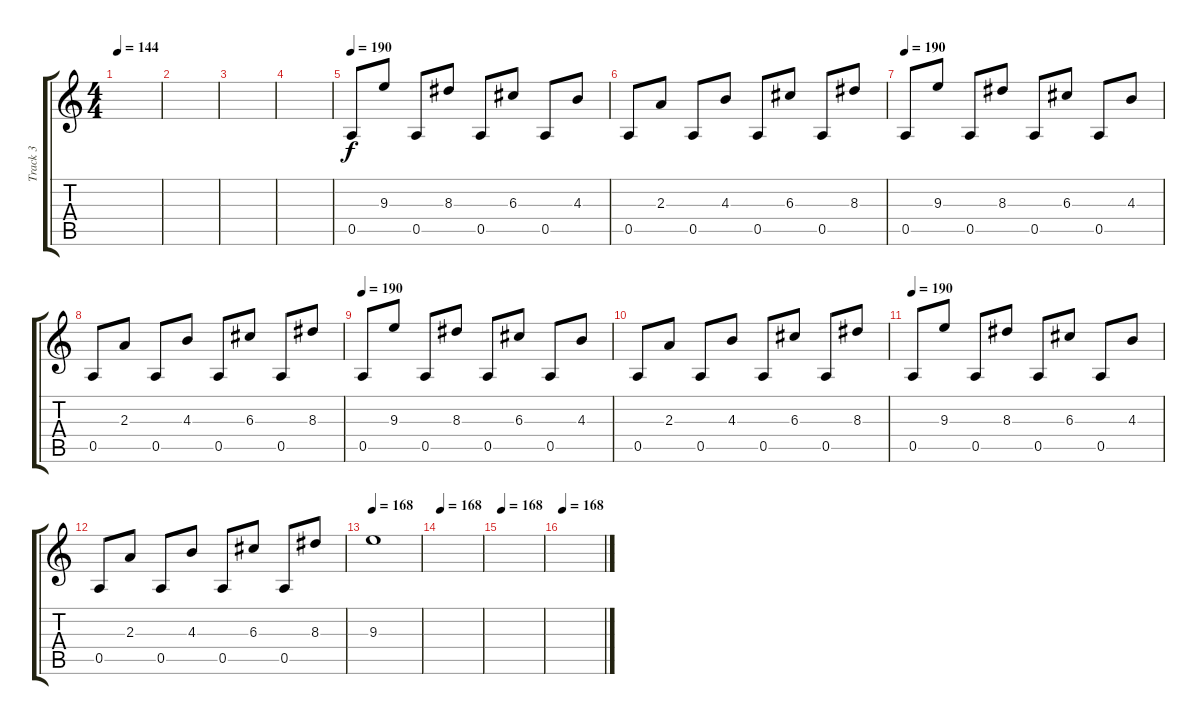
\track ("Track 3" "Track 3") {instrument overdrivenguitar}
\staff {score tabs}
\tuning (E4 B3 G3 D3 A2 E2) {hide}
\ts (4 4)
\tempo 144
\clef g2
\ks c
|
|
|
|
\tempo 190
0.5.8 9.3.8 0.5.8 8.3.8 0.5.8 6.3.8 0.5.8 4.3.8 |
0.5.8 2.3.8 0.5.8 4.3.8 0.5.8 6.3.8 0.5.8 8.3.8 |
\tempo 190
0.5.8 9.3.8 0.5.8 8.3.8 0.5.8 6.3.8 0.5.8 4.3.8 |
0.5.8 2.3.8 0.5.8 4.3.8 0.5.8 6.3.8 0.5.8 8.3.8 |
\tempo 190
0.5.8 9.3.8 0.5.8 8.3.8 0.5.8 6.3.8 0.5.8 4.3.8 |
0.5.8 2.3.8 0.5.8 4.3.8 0.5.8 6.3.8 0.5.8 8.3.8 |
\tempo 190
0.5.8 9.3.8 0.5.8 8.3.8 0.5.8 6.3.8 0.5.8 4.3.8 |
0.5.8 2.3.8 0.5.8 4.3.8 0.5.8 6.3.8 0.5.8 8.3.8 |
\tempo 168
9.3.1 |
\tempo 168
|
\tempo 168
|
\tempo 168
